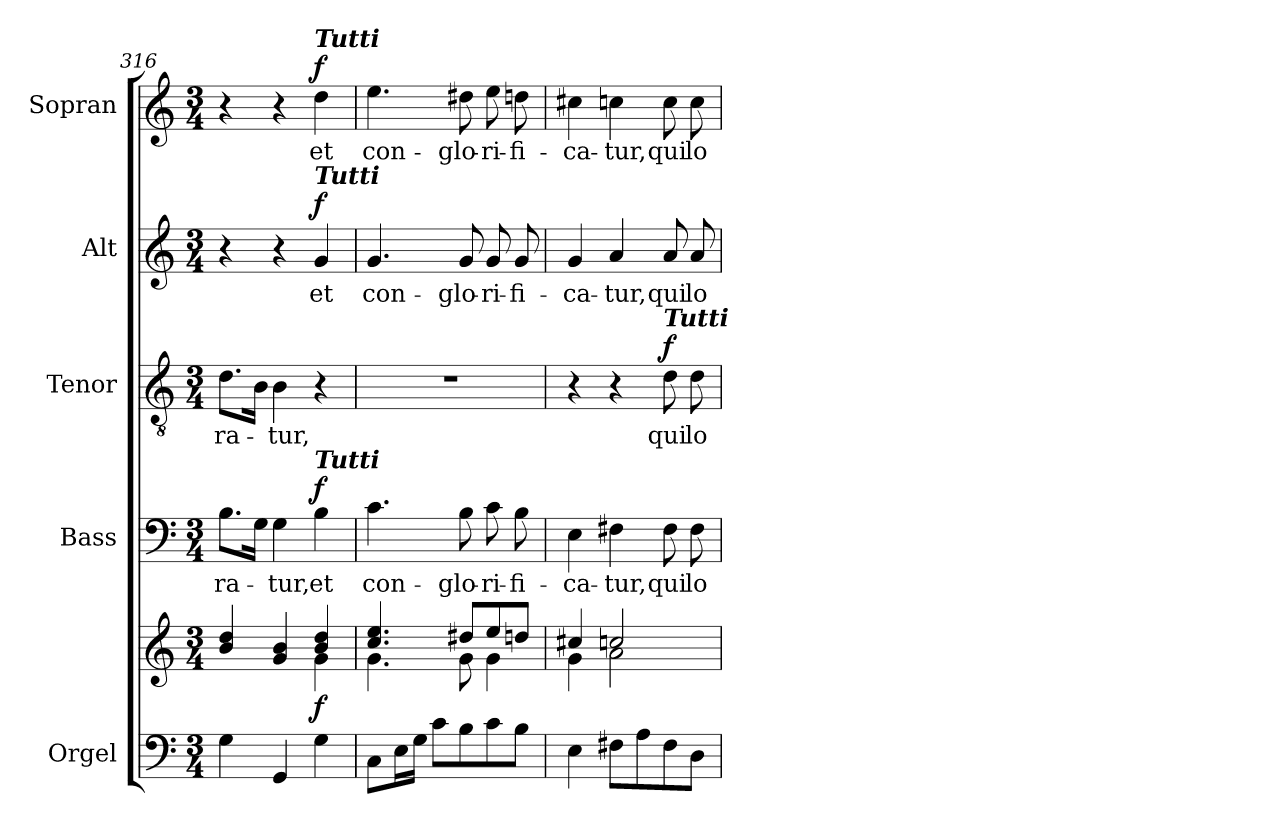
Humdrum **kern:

**kern	**kern	**dynam	**kern	**text	**dynam	**kern	**text	**dynam	**kern	**text	**dynam	**kern	**text	**dynam
*part5	*part5	*part5	*part4	*part4	*part4	*part3	*part3	*part3	*part2	*part2	*part2	*part1	*part1	*part1
*staff6	*staff5	*staff5/6	*staff4	*staff4	*staff4	*staff3	*staff3	*staff3	*staff2	*staff2	*staff2	*staff1	*staff1	*staff1
*I"Orgel	*	*	*I"Bass	*	*	*I"Tenor	*	*	*I"Alt	*	*	*I"Sopran	*	*
*I'Org.	*	*	*I'B.	*	*	*I'T.	*	*	*I'A.	*	*	*I'S.	*	*
!!LO:LB:g=z
*clefF4	*clefG2	*	*clefF4	*	*	*clefGv2	*	*	*clefG2	*	*	*clefG2	*	*
*k[]	*k[]	*	*k[]	*	*	*k[]	*	*	*k[]	*	*	*k[]	*	*
*C:	*C:	*	*C:	*	*	*C:	*	*	*C:	*	*	*C:	*	*
*M3/4	*M3/4	*	*M3/4	*	*	*M3/4	*	*	*M3/4	*	*	*M3/4	*	*
=316	=316	=316	=316	=316	=316	=316	=316	=316	=316	=316	=316	=316	=316	=316
*	*^	*	*	*	*	*	*	*	*	*	*	*	*	*
!	!	!	!	!	!LO:LY:b	!	!	!LO:LY:b	!	!	!	!	!	!	!
4G\	4b/ 4dd/	2ryy	.	8.B\L	-ra-	.	8.d\L	-ra-	.	4r	.	.	4r	.	.
.	.	.	.	16G\Jk	.	.	16B\Jk	.	.	.	.	.	.	.	.
!	!	!	!	!	!LO:LY:b	!	!	!LO:LY:b	!	!	!	!	!	!	!
4GG/	4g/ 4b/	.	.	4G\	-tur,	.	4B\	-tur,	.	4r	.	.	4r	.	.
!	!	!	!	!	!	!	!	!	!	!	!	!	!LO:TX:a:Bi:t=Tutti	!	!
!	!	!	!	!	!	!	!	!	!	!LO:TX:a:Bi:t=Tutti	!	!	!	!	!
!	!	!	!	!LO:TX:a:Bi:t=Tutti	!	!	!	!	!	!	!	!	!	!	!
!	!	!	!LO:DY:b	!	!LO:LY:b	!LO:DY:a	!	!	!	!	!LO:LY:b	!LO:DY:a	!	!LO:LY:b	!LO:DY:a
4G\	4b/ 4dd/	4g\	f	4B\	et	f	4r	.	.	4g/	et	f	4dd\	et	f
=317	=317	=317	=317	=317	=317	=317	=317	=317	=317	=317	=317	=317	=317	=317	=317
!	!	!	!	!	!LO:LY:b	!	!	!	!	!	!LO:LY:b	!	!	!LO:LY:b	!
8C\L	4.cc/ 4.ee/	4.g\	.	4.c\	con-	.	2.r	.	.	4.g/	con-	.	4.ee\	con-	.
16E\L	.	.	.	.	.	.	.	.	.	.	.	.	.	.	.
16G\JJ	.	.	.	.	.	.	.	.	.	.	.	.	.	.	.
8c\L	.	.	.	.	.	.	.	.	.	.	.	.	.	.	.
!	!	!	!	!	!LO:LY:b	!	!	!	!	!	!LO:LY:b	!	!	!LO:LY:b	!
8B\	8dd#X/L	8g\	.	8B\	-glo-	.	.	.	.	8g/	-glo-	.	8dd#X\	-glo-	.
!	!	!	!	!	!LO:LY:b	!	!	!	!	!	!LO:LY:b	!	!	!LO:LY:b	!
8c\	8ee/	4g\	.	8c\	-ri-	.	.	.	.	8g/	-ri-	.	8ee\	-ri-	.
!	!	!	!	!	!LO:LY:b	!	!	!	!	!	!LO:LY:b	!	!	!LO:LY:b	!
8B\J	8ddn/J	.	.	8B\	-fi-	.	.	.	.	8g/	-fi-	.	8ddn\	-fi-	.
=318	=318	=318	=318	=318	=318	=318	=318	=318	=318	=318	=318	=318	=318	=318	=318
!	!	!	!	!	!LO:LY:b	!	!	!	!	!	!LO:LY:b	!	!	!LO:LY:b	!
4E\	4cc#X/	4g\	.	4E\	-ca-	.	4r	.	.	4g/	-ca-	.	4cc#X\	-ca-	.
!	!	!	!	!	!LO:LY:b	!	!	!	!	!	!LO:LY:b	!	!	!LO:LY:b	!
8F#X\L	2ccn/	2a\	.	4F#X\	-tur,	.	4r	.	.	4a/	-tur,	.	4ccn\	-tur,	.
8A\	.	.	.	.	.	.	.	.	.	.	.	.	.	.	.
!	!	!	!	!	!	!	!LO:TX:a:Bi:t=Tutti	!	!	!	!	!	!	!	!
!	!	!	!	!	!LO:LY:b	!	!	!LO:LY:b	!LO:DY:a	!	!LO:LY:b	!	!	!LO:LY:b	!
8F#\	.	.	.	8F#\	qui	.	8d\	qui	f	8a/	qui	.	8cc\	qui	.
!	!	!	!	!	!LO:LY:b	!	!	!LO:LY:b	!	!	!LO:LY:b	!	!	!LO:LY:b	!
8D\J	.	.	.	8F#\	lo-	.	8d\	lo-	.	8a/	lo-	.	8cc\	lo-	.
*	*v	*v	*	*	*	*	*	*	*	*	*	*	*	*	*
=	=	=	=	=	=	=	=	=	=	=	=	=	=	=
*-	*-	*-	*-	*-	*-	*-	*-	*-	*-	*-	*-	*-	*-	*-
